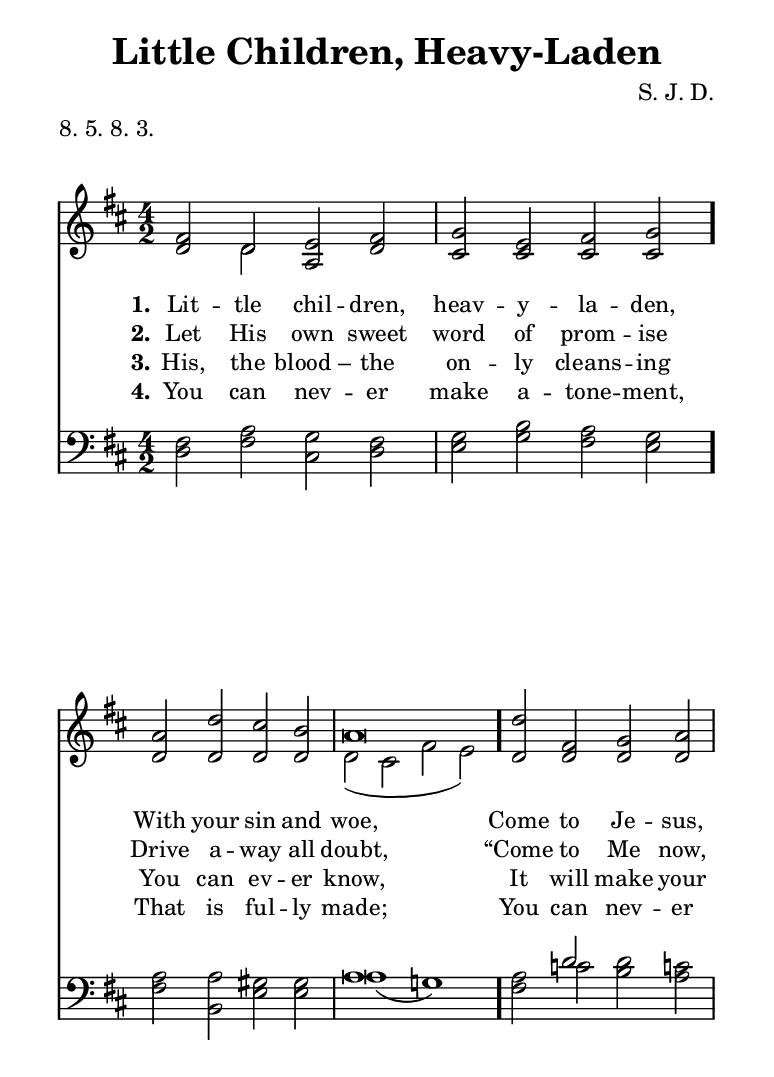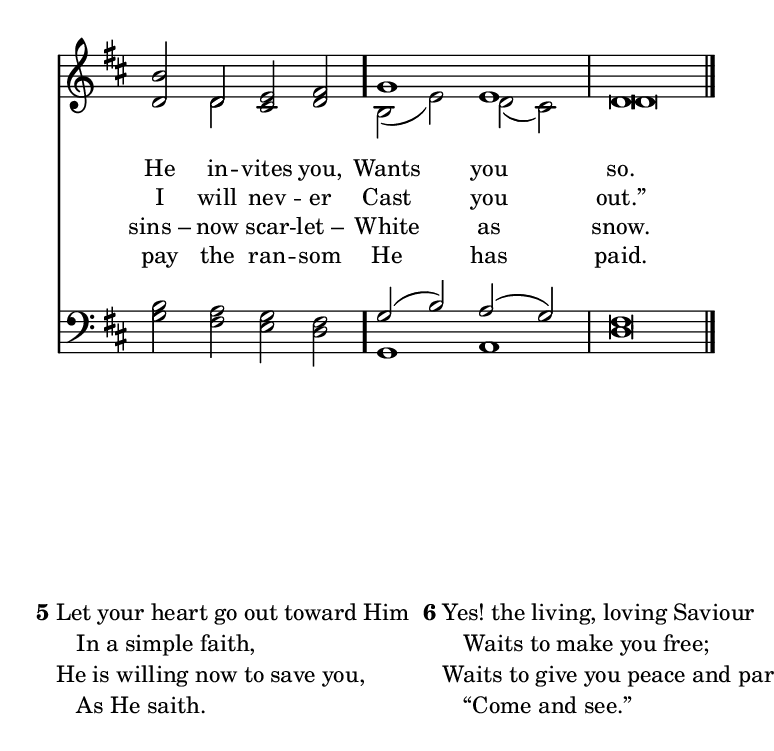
\include "common/global.ily"
\paper {
  \include "common/paper.ily"
  ragged-last-bottom = ##t
  % shrink space before markup verses to fit next hymn on same page
  score-markup-spacing.padding = 1.9
  score-markup-spacing.basic-distance = 1.9
  system-system-spacing.padding = 1
  system-system-spacing.basic-distance = 1
}

\header{
  %children
  hymnnumber = "348"
  title = "Little Children, Heavy-Laden"
  tunename = "Rideau Ferry"
  meter = "8. 5. 8. 3."
  poet = ""
  composer = "S. J. D."
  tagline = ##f
}

global = {
  \include "common/overrides.ily"
  \override Staff.TimeSignature.style = #'numbered
  \time 4/2
  \override Score.MetronomeMark.transparent = ##t % hide all fermata changes too
  \tempo 2=80
  \key d \major
  \autoBeamOff
}

notesSoprano = {
\global
\relative c' {

  fis2 d e fis | g e fis g |
  a d cis b | a\breve |
  d2 fis, g a | b d, e fis |
  g1 e | d\breve |

  \bar "|."

}
}

notesAlto = {
\global
\relative e' {

  d2 d a d | cis cis cis cis |
  d2 d d d | d( cis fis e) |
  d2 d d d | d d cis d |
  b2( e) d( cis) | d\breve |

}
}

notesTenor = {
\global
\relative a {

  fis2 a g fis | g b a g |
  a2 a gis gis | a\breve | % original has voices impossible to distinguish here
  a2 d d c! | b a g fis |
  g2( b) a( g) | fis\breve |

}
}

notesBass = {
\global
\relative f {

  d2 fis cis d | e g fis e |
  fis b, e e | a1( g!) |
  fis2 c' b a | g fis e d |
  g,1 a | d\breve |

}
}

wordsA = \lyricmode {
\set stanza = "1."

Lit -- tle chil -- dren, heav -- y -- la -- den, \bar "."
With your sin and woe, \bar "."
Come to Je -- sus, He in -- vites you, \bar "."
Wants you so. \bar "."

}

wordsB = \lyricmode {
\set stanza = "2."

Let His own sweet word of prom -- ise
Drive a -- way all doubt,
“Come to Me now, I will nev -- er
Cast you out.”

}

wordsC = \lyricmode {
\set stanza = "3."

His, the blood_– the on -- ly cleans -- ing
You can ev -- er know,
It will make your sins_– now scar -- let_–
White as snow.

}

wordsD = \lyricmode {
\set stanza = "4."

You can nev -- er make a -- tone -- ment,
That is ful -- ly made;
You can nev -- er pay the ran -- som
He has paid.

}

wordsE = \markuplist {

\line { Let your heart go out toward Him }
\line { { \hspace #2 } In a simple faith, }
\line { He is willing now to save you, }
\line { { \hspace #2 } As He saith. }

}

wordsF = \markuplist {

\line { Yes! the living, loving Saviour }
\line { { \hspace #2 } Waits to make you free; }
\line { Waits to give you peace and pardon, }
\line { { \hspace #2 } “Come and see.” }

}

\score {
  \context ChoirStaff <<
    \context Staff = upper <<
      \set Staff.autoBeaming = ##f
      \set ChoirStaff.systemStartDelimiter = #'SystemStartBar
      \set ChoirStaff.printPartCombineTexts = ##f
      \partcombine #'(2 . 11) \notesSoprano \notesAlto
      \context NullVoice = sopranos { \voiceOne << \notesSoprano >> }
      \context Lyrics = one   \lyricsto sopranos \wordsA
      \context Lyrics = two   \lyricsto sopranos \wordsB
      \context Lyrics = three \lyricsto sopranos \wordsC
      \context Lyrics = four  \lyricsto sopranos \wordsD
    >>
    \context Staff = men <<
      \set Staff.autoBeaming = ##f
      \clef bass
      \set ChoirStaff.printPartCombineTexts = ##f
      \partcombine #'(2 . 11) \notesTenor \notesBass
    >>
  >>
  \layout {
    \include "common/layout.ily"
  }
  #(cond ((ly:get-option 'eog-midi-permitted) #{ \midi{
    \include "common/midi.ily"
  } #}))
}

\noPageBreak

\markup { \fill-line {
  \hspace #0.1
  \line{ \bold 5 \column { \wordsE } }
  \hspace #0.1
  \line{ \bold 6 \column { \wordsF } }
  \hspace #0.1
} }

\version "2.19.49"  % necessary for upgrading to future LilyPond versions.

% vi:set et ts=2 sw=2 ai nocindent syntax=lilypond:
